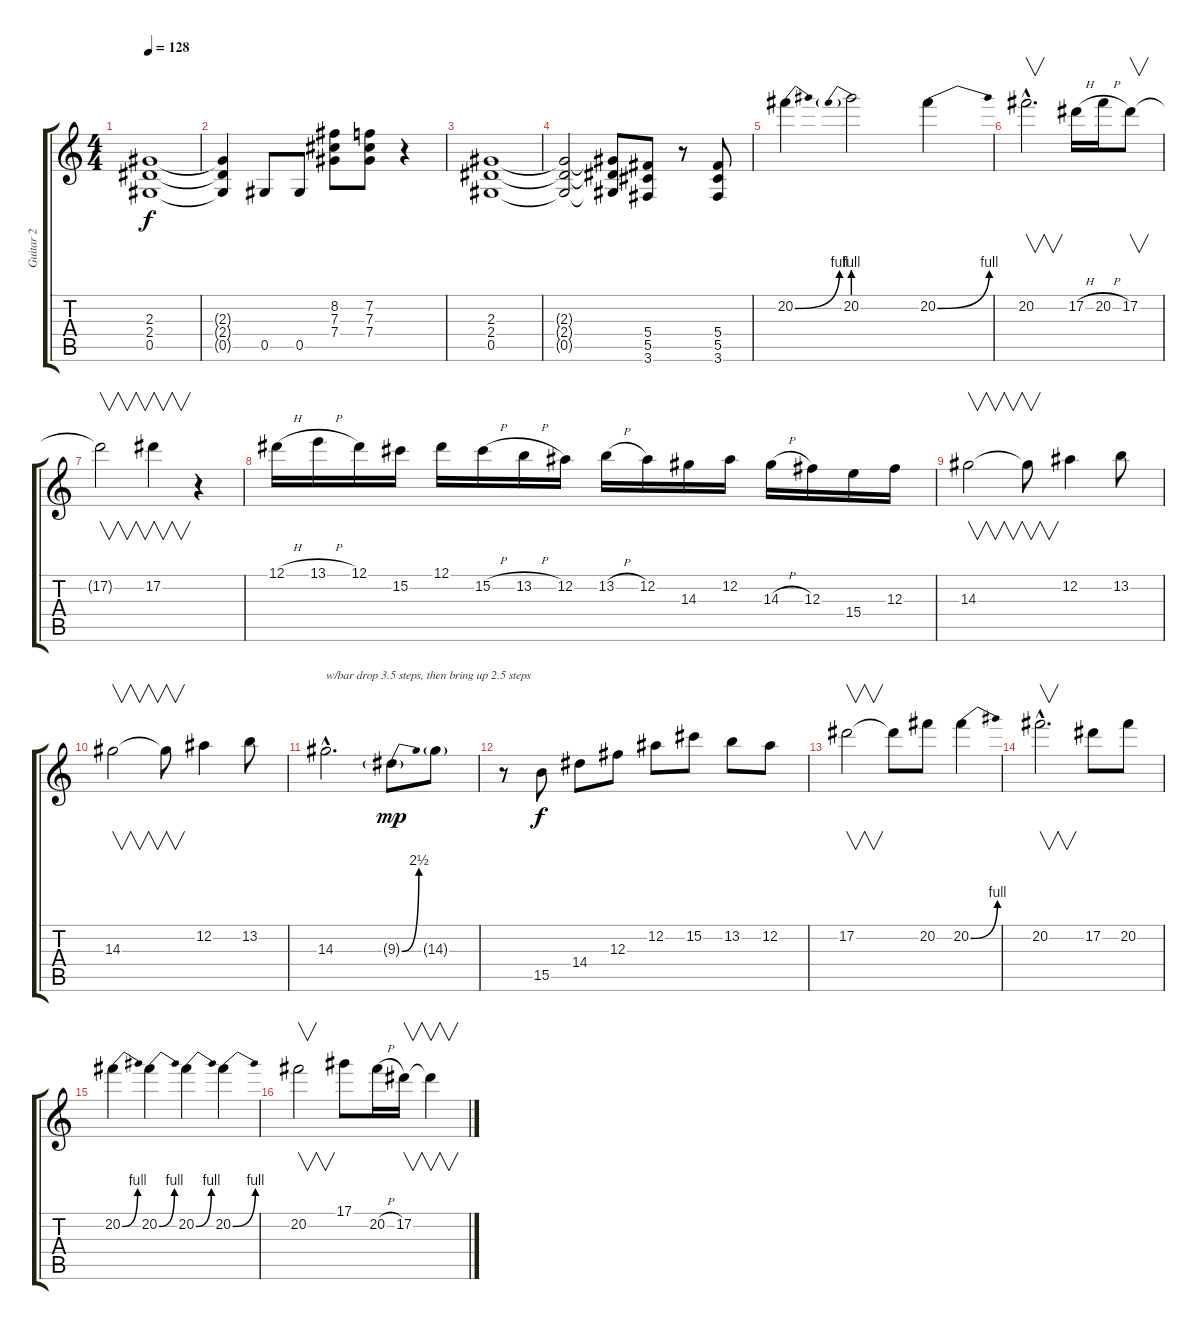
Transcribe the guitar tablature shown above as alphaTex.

\track ("Guitar 2" "Guitar 2") {instrument distortionguitar}
\staff {score tabs}
\tuning (Eb4 Bb3 Gb3 Db3 Ab2 Eb2) {hide}
\ts (4 4)
\tempo 128
\clef g2
\ks c
(2.3 2.4 0.5).1{dy f} |
(2.3{t} 2.4{t} 0.5{t}).4 0.5.8 0.5.8 (8.2 7.3 7.4).8 (7.2 7.3 7.4).8 r.4 |
(2.3 2.4 0.5).1 |
(2.3{t} 2.4{t} 0.5{t}).2 (2.3{t} 2.4{t} 0.5{t}).8 (5.4 5.5 3.6).8 r.8 (5.4 5.5 3.6).8 |
20.2{be (bend 0 0 60 4)}.4 20.2{be (prebend 0 4 60 4)}.2 20.2{be (bend 0 0 60 4)}.4 |
20.2{hac}.2{v d} 17.2{h}.16 20.2{h}.16 17.2.8{v} |
17.2{t}.2{v} 17.2.4{v} r.4 |
12.1{h}.16 13.1{h}.16 12.1.16 15.2.16 12.1.16 15.2{h}.16 13.2{h}.16 12.2.16 13.2{h}.16 12.2.16 14.3.16 12.2.16 14.3{h}.16 12.3.16 15.4.16 12.3.16 |
14.3.2{v} 14.3{t}.8{v} 12.2.4 13.2.8 |
14.3.2{v} 14.3{t}.8{v} 12.2.4 13.2.8 |
14.3{hac}.2{d txt "w/bar drop 3.5 steps, then bring up 2.5 steps"} 9.3{be (bend 0 0 60 10) g}.8{dy mp} 14.3{g}.8 |
r.8 15.5.8{dy f} 14.4.8 12.3.8 12.2.8 15.2.8 13.2.8 12.2.8 |
17.2.2{v} 17.2{t}.8 20.2.8 20.2{be (bend 0 0 60 4)}.4 |
20.2{hac}.2{v d} 17.2.8 20.2.8 |
20.2{be (bend 0 0 60 4)}.4 20.2{be (bend 0 0 60 4)}.4 20.2{be (bend 0 0 60 4)}.4 20.2{be (bend 0 0 60 4)}.4 |
20.2.2{v} 17.1.8 20.2{h}.16 17.2.16{v} 17.2{t}.4{v}
